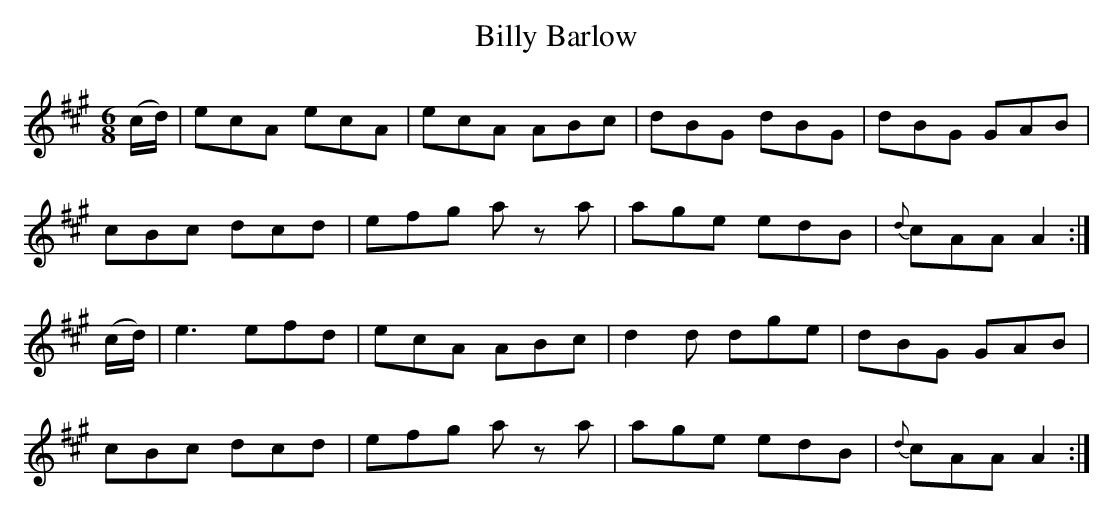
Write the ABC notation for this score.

X:1
T: Billy Barlow
M: 6/8
L: 1/8
K: A
(c/d/)|ecA ecA|ecA ABc|dBG dBG|dBG GAB|
cBc dcd|efg a z a|age edB|{d}cAA A2:|
(c/d/)|e3 efd|ecA ABc|d2d dge|dBG GAB|
cBc dcd|efg a z a|age edB|{d}cAA A2:|
